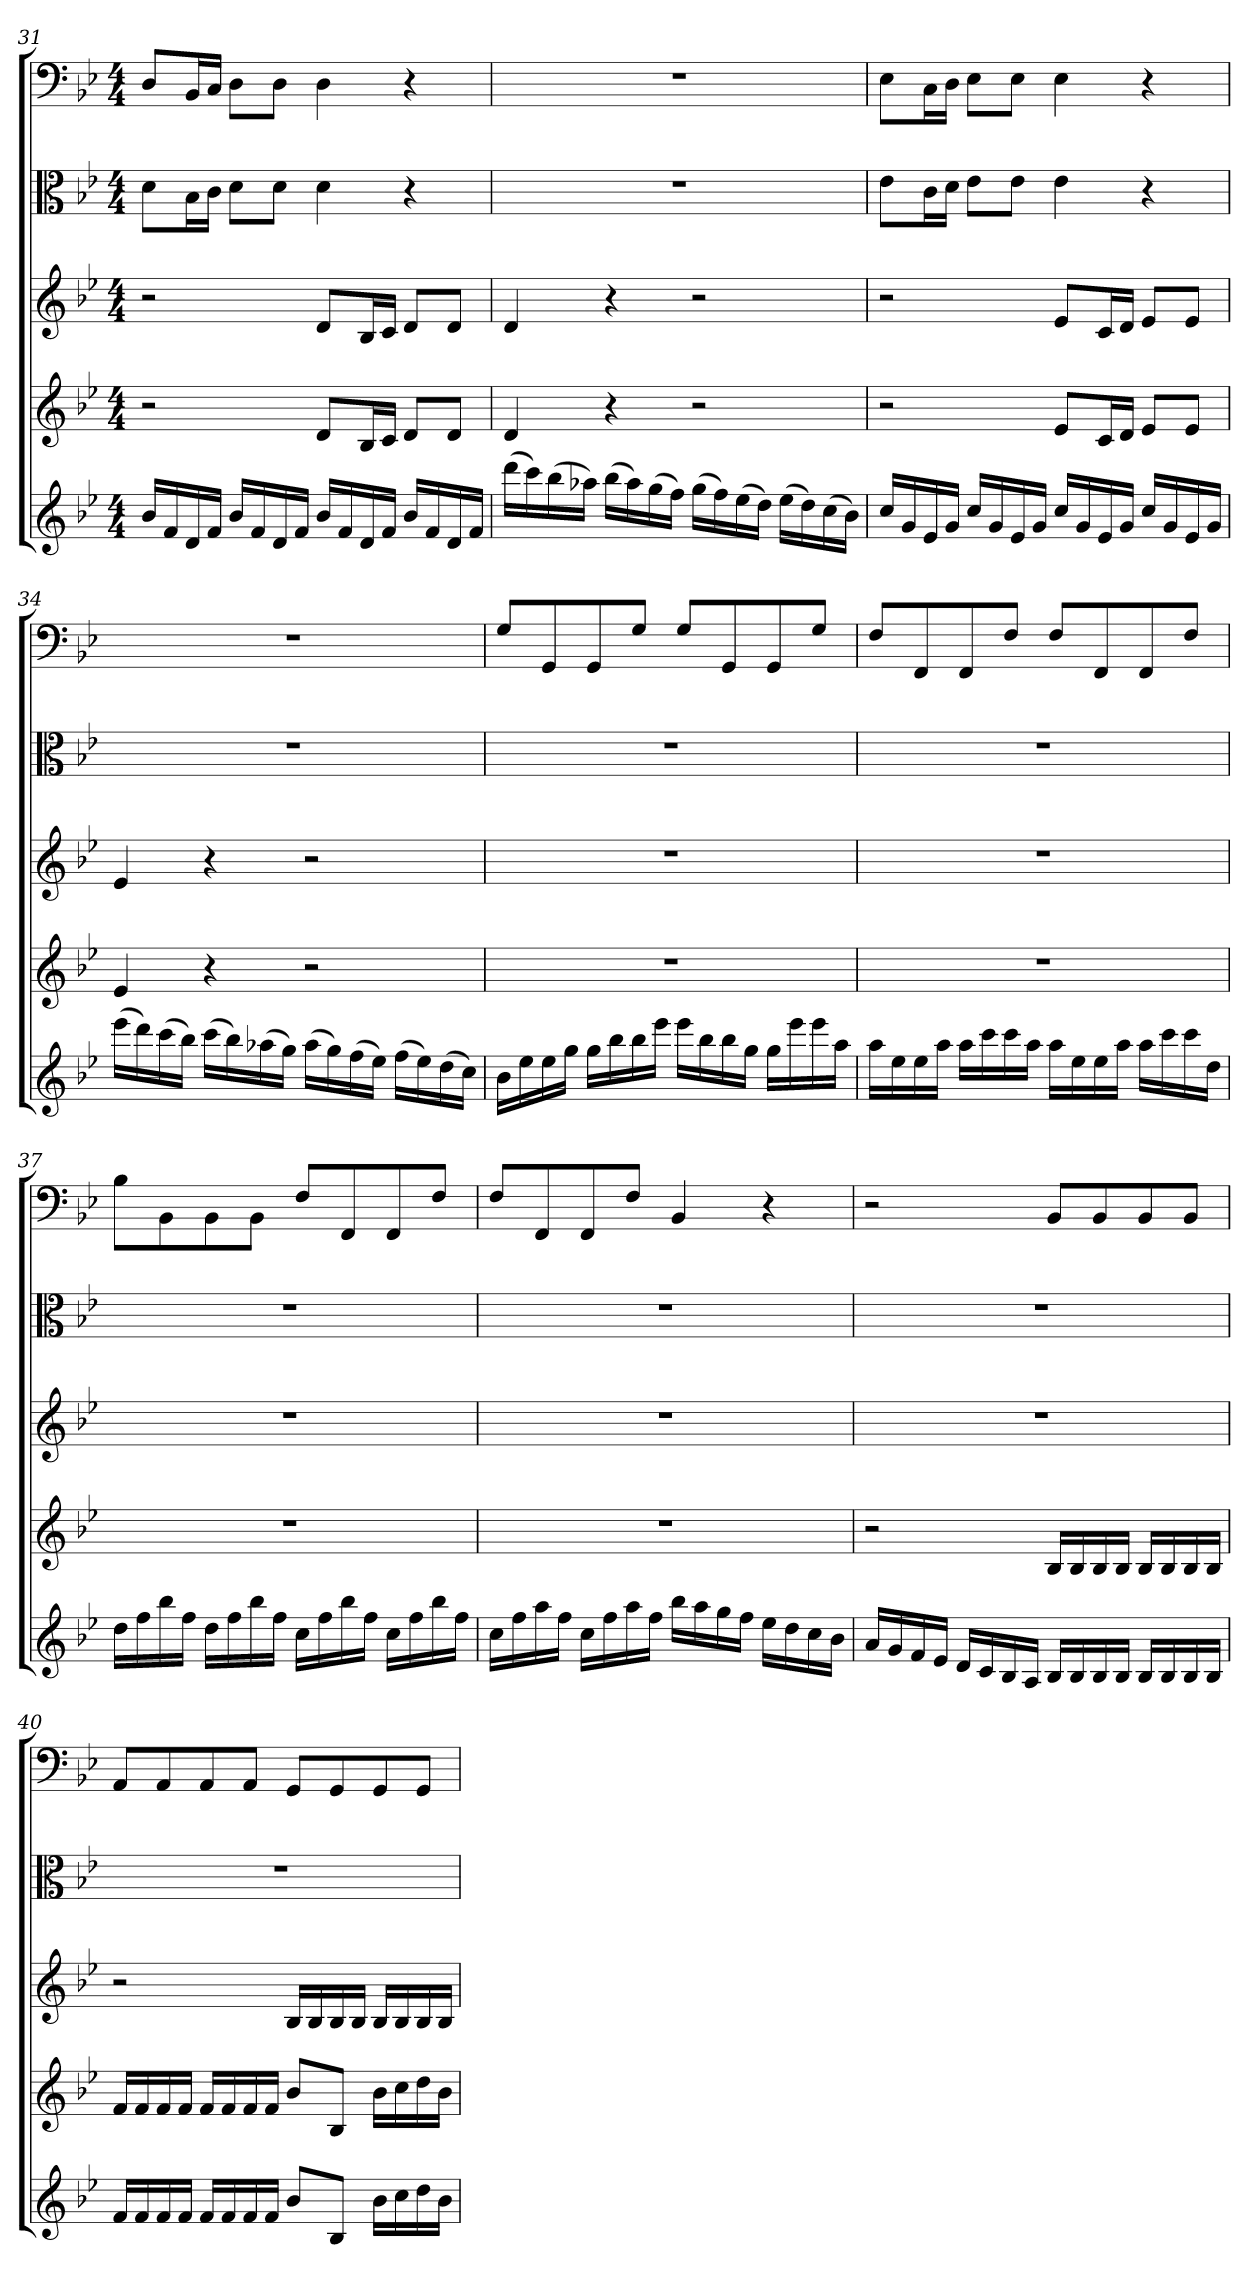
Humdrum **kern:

**kern	**kern	**kern	**kern	**kern
*part5	*part4	*part3	*part2	*part1
*staff5	*staff4	*staff3	*staff2	*staff1
*clefG2	*clefG2	*clefG2	*clefC3	*clefF4
*k[b-e-]	*k[b-e-]	*k[b-e-]	*k[b-e-]	*k[b-e-]
*B-:	*B-:	*B-:	*B-:	*B-:
*M4/4	*M4/4	*M4/4	*M4/4	*M4/4
=31	=31	=31	=31	=31
16b-/LL	2r	2r	8d\L	8D/L
16f/	.	.	.	.
16d/	.	.	16B-\L	16BB-/L
16f/JJ	.	.	16c\JJ	16C/JJ
16b-/LL	.	.	8d\L	8D\L
16f/	.	.	.	.
16d/	.	.	8d\J	8D\J
16f/JJ	.	.	.	.
16b-/LL	8d/L	8d/L	4d\	4D\
16f/	.	.	.	.
16d/	16B-/L	16B-/L	.	.
16f/JJ	16c/JJ	16c/JJ	.	.
16b-/LL	8d/L	8d/L	4r	4r
16f/	.	.	.	.
16d/	8d/J	8d/J	.	.
16f/JJ	.	.	.	.
=32	=32	=32	=32	=32
(16ddd\LL	4d/	4d/	1r	1r
16ccc\)	.	.	.	.
(16bb-\	.	.	.	.
16aa-X\JJ)	.	.	.	.
(16bb-\LL	4r	4r	.	.
16aa-\)	.	.	.	.
(16gg\	.	.	.	.
16ff\JJ)	.	.	.	.
(16gg\LL	2r	2r	.	.
16ff\)	.	.	.	.
(16ee-\	.	.	.	.
16dd\JJ)	.	.	.	.
(16ee-\LL	.	.	.	.
16dd\)	.	.	.	.
(16cc\	.	.	.	.
16b-\JJ)	.	.	.	.
=33	=33	=33	=33	=33
16cc/LL	2r	2r	8e-\L	8E-\L
16g/	.	.	.	.
16e-/	.	.	16c\L	16C\L
16g/JJ	.	.	16d\JJ	16D\JJ
16cc/LL	.	.	8e-\L	8E-\L
16g/	.	.	.	.
16e-/	.	.	8e-\J	8E-\J
16g/JJ	.	.	.	.
16cc/LL	8e-/L	8e-/L	4e-\	4E-\
16g/	.	.	.	.
16e-/	16c/L	16c/L	.	.
16g/JJ	16d/JJ	16d/JJ	.	.
16cc/LL	8e-/L	8e-/L	4r	4r
16g/	.	.	.	.
16e-/	8e-/J	8e-/J	.	.
16g/JJ	.	.	.	.
=34	=34	=34	=34	=34
(16eee-\LL	4e-/	4e-/	1r	1r
16ddd\)	.	.	.	.
(16ccc\	.	.	.	.
16bb-\JJ)	.	.	.	.
(16ccc\LL	4r	4r	.	.
16bb-\)	.	.	.	.
(16aa-X\	.	.	.	.
16gg\JJ)	.	.	.	.
(16aa-\LL	2r	2r	.	.
16gg\)	.	.	.	.
(16ff\	.	.	.	.
16ee-\JJ)	.	.	.	.
(16ff\LL	.	.	.	.
16ee-\)	.	.	.	.
(16dd\	.	.	.	.
16cc\JJ)	.	.	.	.
=35	=35	=35	=35	=35
16b-\LL	1r	1r	1r	8G/L
16ee-\	.	.	.	.
16ee-\	.	.	.	8GG/
16gg\JJ	.	.	.	.
16gg\LL	.	.	.	8GG/
16bb-\	.	.	.	.
16bb-\	.	.	.	8G/J
16eee-\JJ	.	.	.	.
16eee-\LL	.	.	.	8G/L
16bb-\	.	.	.	.
16bb-\	.	.	.	8GG/
16gg\JJ	.	.	.	.
16gg\LL	.	.	.	8GG/
16eee-\	.	.	.	.
16eee-\	.	.	.	8G/J
16aa\JJ	.	.	.	.
=36	=36	=36	=36	=36
16aa\LL	1r	1r	1r	8F/L
16ee-\	.	.	.	.
16ee-\	.	.	.	8FF/
16aa\JJ	.	.	.	.
16aa\LL	.	.	.	8FF/
16ccc\	.	.	.	.
16ccc\	.	.	.	8F/J
16aa\JJ	.	.	.	.
16aa\LL	.	.	.	8F/L
16ee-\	.	.	.	.
16ee-\	.	.	.	8FF/
16aa\JJ	.	.	.	.
16aa\LL	.	.	.	8FF/
16ccc\	.	.	.	.
16ccc\	.	.	.	8F/J
16dd\JJ	.	.	.	.
=37	=37	=37	=37	=37
16dd\LL	1r	1r	1r	8B-\L
16ff\	.	.	.	.
16bb-\	.	.	.	8BB-\
16ff\JJ	.	.	.	.
16dd\LL	.	.	.	8BB-\
16ff\	.	.	.	.
16bb-\	.	.	.	8BB-\J
16ff\JJ	.	.	.	.
16cc\LL	.	.	.	8F/L
16ff\	.	.	.	.
16bb-\	.	.	.	8FF/
16ff\JJ	.	.	.	.
16cc\LL	.	.	.	8FF/
16ff\	.	.	.	.
16bb-\	.	.	.	8F/J
16ff\JJ	.	.	.	.
=38	=38	=38	=38	=38
16cc\LL	1r	1r	1r	8F/L
16ff\	.	.	.	.
16aa\	.	.	.	8FF/
16ff\JJ	.	.	.	.
16cc\LL	.	.	.	8FF/
16ff\	.	.	.	.
16aa\	.	.	.	8F/J
16ff\JJ	.	.	.	.
16bb-\LL	.	.	.	4BB-/
16aa\	.	.	.	.
16gg\	.	.	.	.
16ff\JJ	.	.	.	.
16ee-\LL	.	.	.	4r
16dd\	.	.	.	.
16cc\	.	.	.	.
16b-\JJ	.	.	.	.
=39	=39	=39	=39	=39
16a/LL	2r	1r	1r	2r
16g/	.	.	.	.
16f/	.	.	.	.
16e-/JJ	.	.	.	.
16d/LL	.	.	.	.
16c/	.	.	.	.
16B-/	.	.	.	.
16A/JJ	.	.	.	.
16B-/LL	16B-/LL	.	.	8BB-/L
16B-/	16B-/	.	.	.
16B-/	16B-/	.	.	8BB-/
16B-/JJ	16B-/JJ	.	.	.
16B-/LL	16B-/LL	.	.	8BB-/
16B-/	16B-/	.	.	.
16B-/	16B-/	.	.	8BB-/J
16B-/JJ	16B-/JJ	.	.	.
=40	=40	=40	=40	=40
16f/LL	16f/LL	2r	1r	8AA/L
16f/	16f/	.	.	.
16f/	16f/	.	.	8AA/
16f/JJ	16f/JJ	.	.	.
16f/LL	16f/LL	.	.	8AA/
16f/	16f/	.	.	.
16f/	16f/	.	.	8AA/J
16f/JJ	16f/JJ	.	.	.
8b-/L	8b-/L	16B-/LL	.	8GG/L
.	.	16B-/	.	.
8B-/J	8B-/J	16B-/	.	8GG/
.	.	16B-/JJ	.	.
16b-\LL	16b-\LL	16B-/LL	.	8GG/
16cc\	16cc\	16B-/	.	.
16dd\	16dd\	16B-/	.	8GG/J
16b-\JJ	16b-\JJ	16B-/JJ	.	.
=	=	=	=	=
*-	*-	*-	*-	*-
